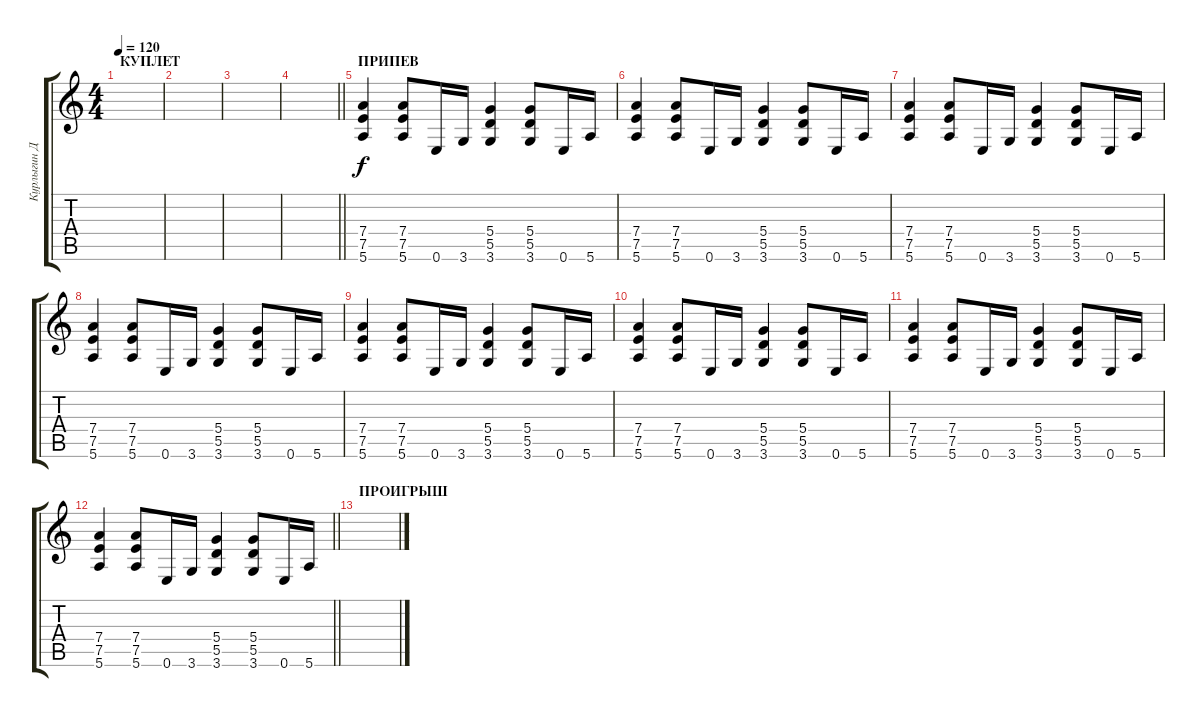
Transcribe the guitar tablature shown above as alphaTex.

\track ("Курлыгин Дмитрий" "Курлыгин Д") {instrument distortionguitar}
\staff {score tabs}
\tuning (E4 B3 G3 D3 A2 E2) {hide}
\ts (4 4)
\section ("" "КУПЛЕТ")
\tempo 120
\clef g2
\ks c
|
|
|
\barLineRight lightlight
|
\section ("" "ПРИПЕВ")
(7.4 7.5 5.6).4 (7.4 7.5 5.6).8 0.6.16 3.6.16 (5.4 5.5 3.6).4 (5.4 5.5 3.6).8 0.6.16 5.6.16 |
(7.4 7.5 5.6).4 (7.4 7.5 5.6).8 0.6.16 3.6.16 (5.4 5.5 3.6).4 (5.4 5.5 3.6).8 0.6.16 5.6.16 |
(7.4 7.5 5.6).4 (7.4 7.5 5.6).8 0.6.16 3.6.16 (5.4 5.5 3.6).4 (5.4 5.5 3.6).8 0.6.16 5.6.16 |
(7.4 7.5 5.6).4 (7.4 7.5 5.6).8 0.6.16 3.6.16 (5.4 5.5 3.6).4 (5.4 5.5 3.6).8 0.6.16 5.6.16 |
(7.4 7.5 5.6).4 (7.4 7.5 5.6).8 0.6.16 3.6.16 (5.4 5.5 3.6).4 (5.4 5.5 3.6).8 0.6.16 5.6.16 |
(7.4 7.5 5.6).4 (7.4 7.5 5.6).8 0.6.16 3.6.16 (5.4 5.5 3.6).4 (5.4 5.5 3.6).8 0.6.16 5.6.16 |
(7.4 7.5 5.6).4 (7.4 7.5 5.6).8 0.6.16 3.6.16 (5.4 5.5 3.6).4 (5.4 5.5 3.6).8 0.6.16 5.6.16 |
\barLineRight lightlight
(7.4 7.5 5.6).4 (7.4 7.5 5.6).8 0.6.16 3.6.16 (5.4 5.5 3.6).4 (5.4 5.5 3.6).8 0.6.16 5.6.16 |
\section ("" "ПРОИГРЫШ")
